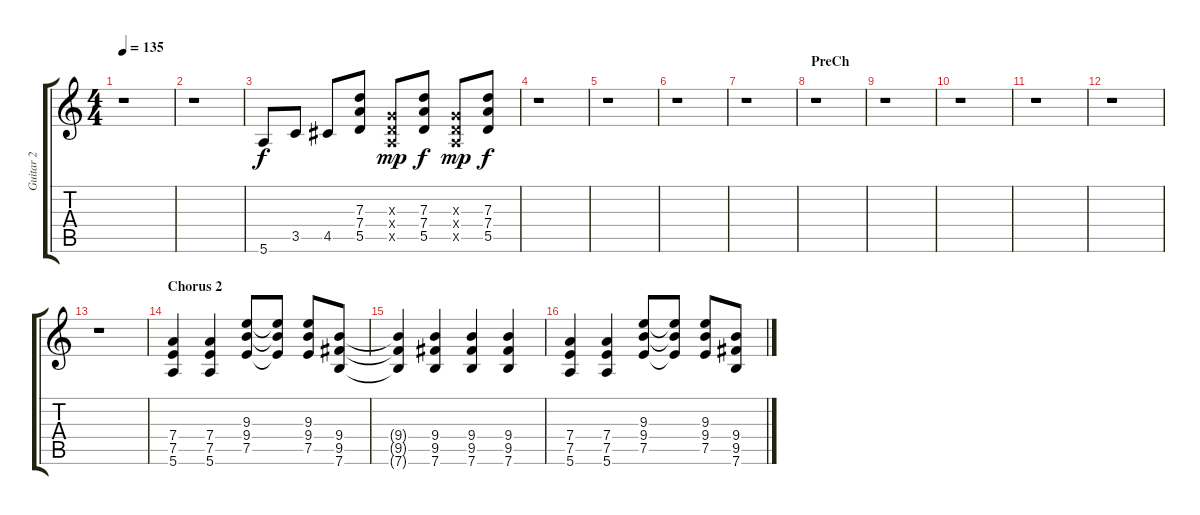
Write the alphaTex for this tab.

\track ("Guitar 2" "Guitar 2") {instrument overdrivenguitar}
\staff {score tabs}
\tuning (E4 B3 G3 D3 A2 E2) {hide}
\ts (4 4)
\tempo 135
\clef g2
\ks c
r.1{dy f} |
r.1 |
5.6.8 3.5.8 4.5.8 (7.3 7.4 5.5).8 (0.3{x} 0.4{x} 0.5{x}).8{dy mp} (7.3 7.4 5.5).8{dy f} (0.3{x} 0.4{x} 0.5{x}).8{dy mp} (7.3 7.4 5.5).8{dy f} |
r.1 |
r.1 |
r.1 |
r.1 |
\section ("" "PreCh")
r.1 |
r.1 |
r.1 |
r.1 |
r.1 |
r.1 |
\section ("" "Chorus 2")
(7.4 7.5 5.6).4 (7.4 7.5 5.6).4 (9.3 9.4 7.5).8 (9.3{t} 9.4{t} 7.5{t}).8 (9.3 9.4 7.5).8 (9.4 9.5 7.6).8 |
(9.4{t} 9.5{t} 7.6{t}).4 (9.4 9.5 7.6).4 (9.4 9.5 7.6).4 (9.4 9.5 7.6).4 |
(7.4 7.5 5.6).4 (7.4 7.5 5.6).4 (9.3 9.4 7.5).8 (9.3{t} 9.4{t} 7.5{t}).8 (9.3 9.4 7.5).8 (9.4 9.5 7.6).8
